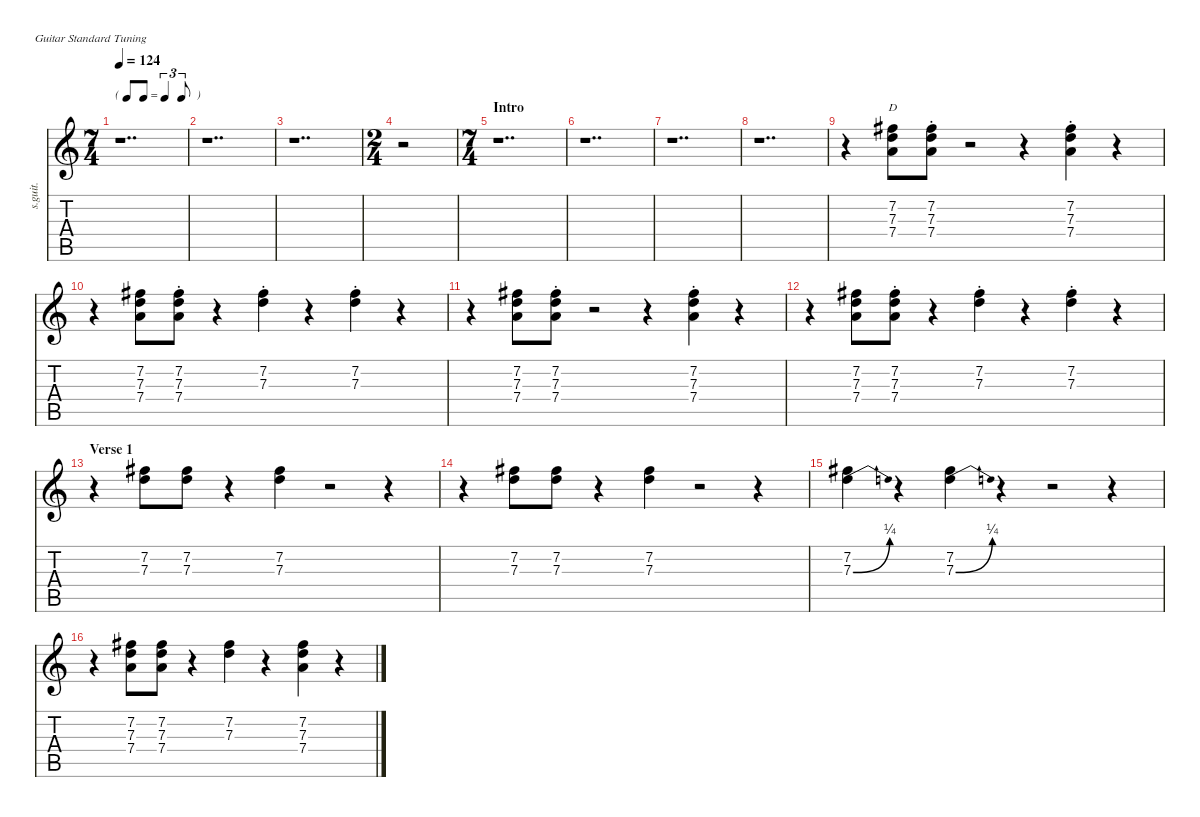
\defaultSystemsLayout 4
\hideDynamics
\bracketExtendMode nobrackets
\track ("David Gilmour | Fender Stratocaster | Lead Guitar 2" "s.guit.") {instrument overdrivenguitar}
\staff {score tabs}
\tuning (E4 B3 G3 D3 A2 E2)
\chord ("D" 3 1 2 2 0 x) {showdiagram false}
\ts (7 4)
\beaming (8 2 2 2 2)
\tf triplet8th
\tempo 124
\clef g2
\ks c
r.1{dd dy f instrument overdrivenguitar} |
r.1{dd} |
r.1{dd} |
\ts (2 4)
\beaming (8 2 2 2 2)
r.2 |
\ts (7 4)
\beaming (8 2 2 2 2)
\section ("" "Intro")
r.1{dd} |
r.1{dd} |
r.1{dd} |
r.1{dd} |
r.4 (7.2{acc #} 7.3 7.4).8{ch "D"} (7.2{acc #} 7.3 7.4{st}).8 r.2 r.4 (7.2{acc #} 7.3 7.4{st}).4 r.4 |
r.4 (7.2{acc #} 7.3 7.4).8 (7.2{acc #} 7.3 7.4{st}).8 r.4 (7.2{acc #} 7.3{st}).4 r.4 (7.2{acc #} 7.3{st}).4 r.4 |
r.4 (7.2{acc #} 7.3 7.4).8 (7.2{acc #} 7.3{st} 7.4).8 r.2 r.4 (7.2{acc #} 7.3{st} 7.4).4 r.4 |
r.4 (7.2{acc #} 7.3 7.4).8 (7.2{acc #} 7.3{st} 7.4).8 r.4 (7.2{acc #} 7.3{st}).4 r.4 (7.2{acc #} 7.3{st}).4 r.4 |
\section ("" "Verse 1")
r.4 (7.2{acc #} 7.3).8 (7.2{acc #} 7.3).8 r.4 (7.2{acc #} 7.3).4 r.2 r.4 |
r.4 (7.2{acc #} 7.3).8 (7.2{acc #} 7.3).8 r.4 (7.2{acc #} 7.3).4 r.2 r.4 |
(7.2{acc #} 7.3{be (bend 0 0 15 1)}).4 r.4 (7.2{acc #} 7.3{be (bend 0 0 15 1)}).4 r.4 r.2 r.4 |
r.4 (7.2{acc #} 7.3 7.4).8 (7.2{acc #} 7.3 7.4).8 r.4 (7.2{acc #} 7.3).4 r.4 (7.2{acc #} 7.3 7.4).4 r.4
